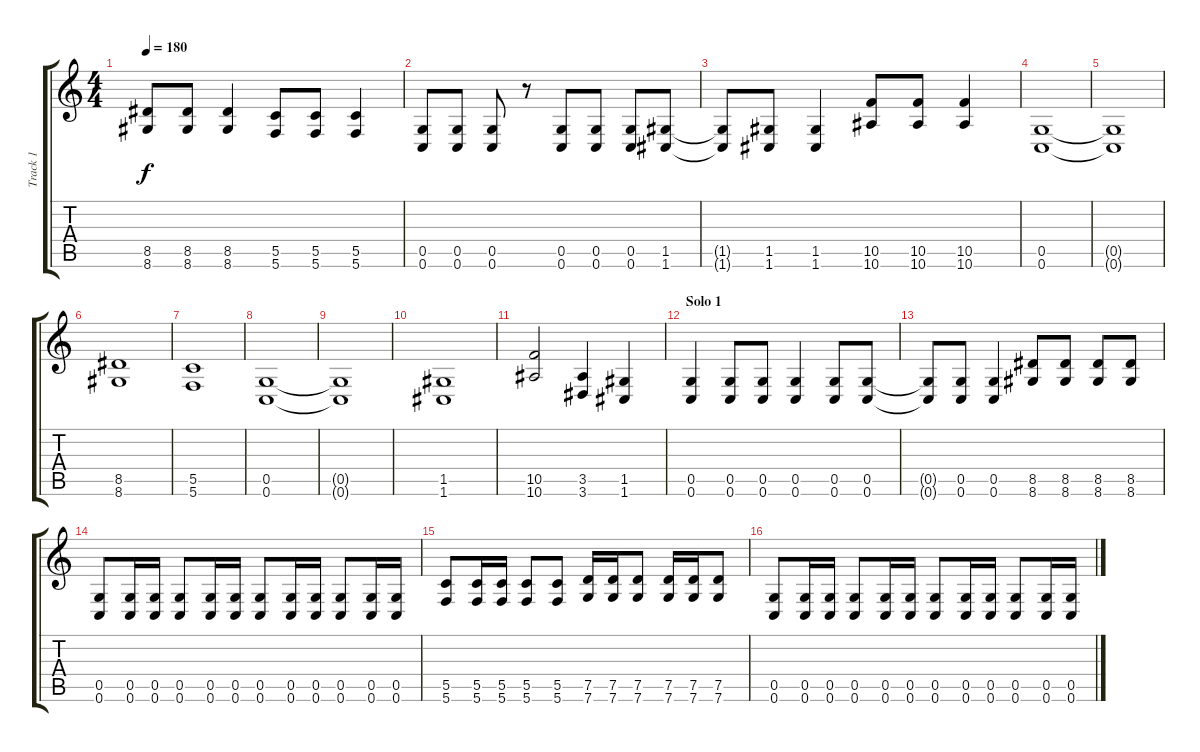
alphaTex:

\track ("Track 1" "Track 1") {instrument distortionguitar}
\staff {score tabs}
\tuning (D4 A3 F3 C3 G2 C2) {hide}
\ts (4 4)
\tempo 180
\clef g2
\ks c
(8.5{t} 8.6{t}).8{dy f} (8.5 8.6).8 (8.5 8.6).4 (5.5 5.6).8 (5.5 5.6).8 (5.5 5.6).4 |
(0.5 0.6).8 (0.5 0.6).8 (0.5 0.6).8 r.8 (0.5 0.6).8 (0.5 0.6).8 (0.5 0.6).8 (1.5 1.6).8 |
(1.5{t} 1.6{t}).8 (1.5 1.6).8 (1.5 1.6).4 (10.5 10.6).8 (10.5 10.6).8 (10.5 10.6).4 |
(0.5 0.6).1{balance 8} |
(0.5{t} 0.6{t}).1 |
(8.5 8.6).1 |
(5.5 5.6).1 |
(0.5 0.6).1 |
(0.5{t} 0.6{t}).1 |
(1.5 1.6).1 |
(10.5 10.6).2 (3.5 3.6).4 (1.5 1.6).4 |
\section ("" "Solo 1")
(0.5 0.6).4{balance 8} (0.5 0.6).8 (0.5 0.6).8 (0.5 0.6).4 (0.5 0.6).8 (0.5 0.6).8 |
(0.5{t} 0.6{t}).8 (0.5 0.6).8 (0.5 0.6).4 (8.5 8.6).8 (8.5 8.6).8 (8.5 8.6).8 (8.5 8.6).8 |
(0.5 0.6).8 (0.5 0.6).16 (0.5 0.6).16 (0.5 0.6).8 (0.5 0.6).16 (0.5 0.6).16 (0.5 0.6).8 (0.5 0.6).16 (0.5 0.6).16 (0.5 0.6).8 (0.5 0.6).16 (0.5 0.6).16 |
(5.5 5.6).8 (5.5 5.6).16 (5.5 5.6).16 (5.5 5.6).8 (5.5 5.6).8 (7.5 7.6).16 (7.5 7.6).16 (7.5 7.6).8 (7.5 7.6).16 (7.5 7.6).16 (7.5 7.6).8 |
(0.5 0.6).8 (0.5 0.6).16 (0.5 0.6).16 (0.5 0.6).8 (0.5 0.6).16 (0.5 0.6).16 (0.5 0.6).8 (0.5 0.6).16 (0.5 0.6).16 (0.5 0.6).8 (0.5 0.6).16 (0.5 0.6).16
